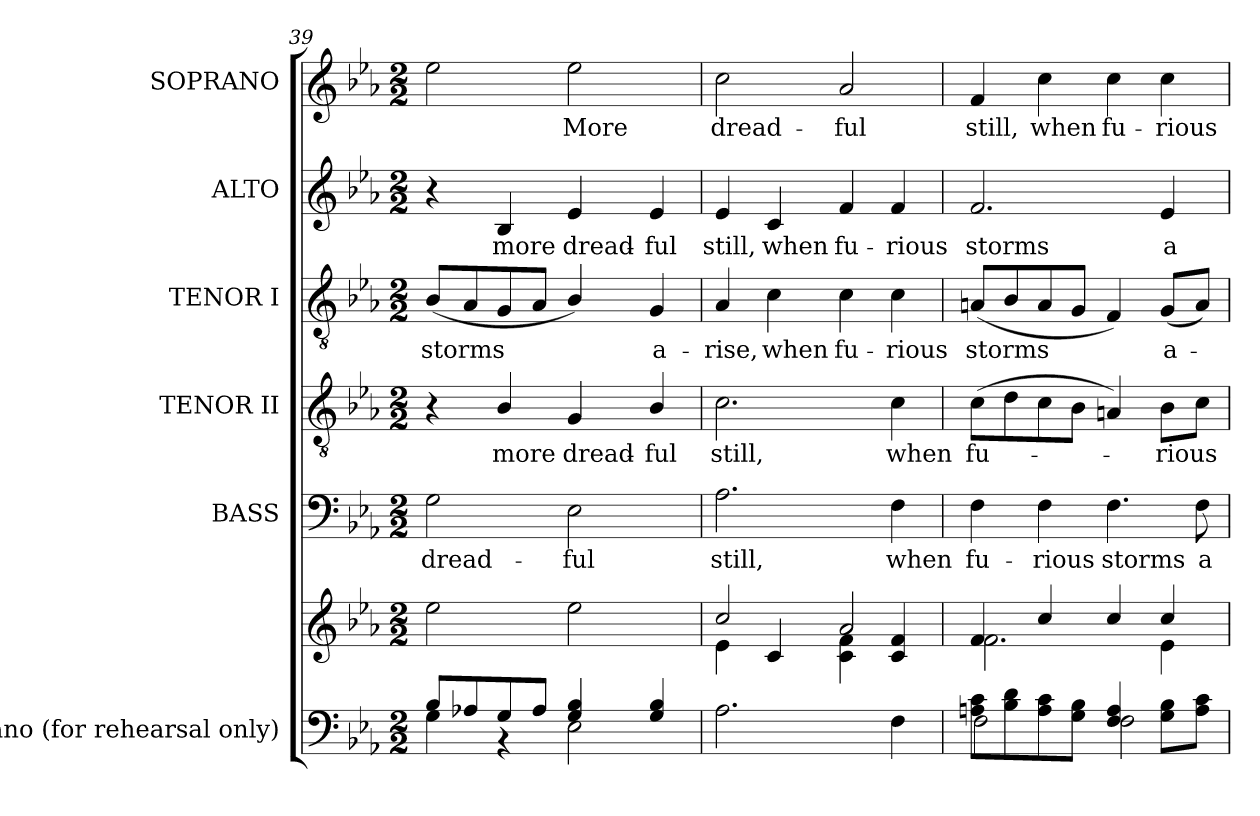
**kern	**kern	**kern	**text	**kern	**text	**kern	**text	**kern	**text	**kern	**text
*part6	*part6	*part5	*part5	*part4	*part4	*part3	*part3	*part2	*part2	*part1	*part1
*staff7	*staff6	*staff5	*staff5	*staff4	*staff4	*staff3	*staff3	*staff2	*staff2	*staff1	*staff1
*I"Piano (for rehearsal only)	*	*I"BASS	*	*I"TENOR II	*	*I"TENOR I	*	*I"ALTO	*	*I"SOPRANO	*
*I'Pno.	*	*I'B.	*	*I'T.	*	*I'T.	*	*I'A.	*	*I'S.	*
*clefF4	*clefG2	*clefF4	*	*clefGv2	*	*clefGv2	*	*clefG2	*	*clefG2	*
*	*	*	*	*ITrd7c12	*	*ITrd7c12	*	*	*	*	*
*k[b-e-a-]	*k[b-e-a-]	*k[b-e-a-]	*	*k[b-e-a-]	*	*k[b-e-a-]	*	*k[b-e-a-]	*	*k[b-e-a-]	*
*E-:	*E-:	*E-:	*	*E-:	*	*E-:	*	*E-:	*	*E-:	*
*M2/2	*M2/2	*M2/2	*	*M2/2	*	*M2/2	*	*M2/2	*	*M2/2	*
=39	=39	=39	=39	=39	=39	=39	=39	=39	=39	=39	=39
*^	*	*	*	*	*	*	*	*	*	*	*
!	!	!	!	!LO:LY:b:color=#000000	!	!	!	!	!	!	!	!
!	!	!	!	!	!	!	!	!LO:LY:b:color=#000000	!	!	!	!
8B-i/L	4Gi\	2ee-i\	2Gi\	dread-	4r	.	(8BB-i/L	storms	4r	.	2ee-i\	.
8A-Xi/	.	.	.	.	.	.	8AA-i/	.	.	.	.	.
!	!	!	!	!	!	!LO:LY:b:color=#000000	!	!	!	!	!	!
!	!	!	!	!	!	!	!	!	!	!LO:LY:b:color=#000000	!	!
8Gi/	4r	.	.	.	4BB-i/	more	8GGi/	.	4B-i/	more	.	.
8A-i/J	.	.	.	.	.	.	8AA-i/J	.	.	.	.	.
!	!	!	!	!LO:LY:b:color=#000000	!	!	!	!	!	!	!	!
!	!	!	!	!	!	!LO:LY:b:color=#000000	!	!	!	!	!	!
!	!	!	!	!	!	!	!	!	!	!LO:LY:b:color=#000000	!	!
!	!	!	!	!	!	!	!	!	!	!	!	!LO:LY:b:color=#000000
4Gi/ 4B-i	2E-i\	2ee-i\	2E-i\	-ful	4GGi/	dread-	4BB-i/)	.	4e-i/	dread-	2ee-i\	More
!	!	!	!	!	!	!LO:LY:b:color=#000000	!	!	!	!	!	!
!	!	!	!	!	!	!	!	!LO:LY:b:color=#000000	!	!	!	!
!	!	!	!	!	!	!	!	!	!	!LO:LY:b:color=#000000	!	!
4Gi/ 4B-i	.	.	.	.	4BB-i/	-ful	4GGi/	a-	4e-i/	-ful	.	.
*v	*v	*	*	*	*	*	*	*	*	*	*	*
=40	=40	=40	=40	=40	=40	=40	=40	=40	=40	=40	=40
*	*^	*	*	*	*	*	*	*	*	*	*
!	!	!	!	!LO:LY:b:color=#000000	!	!	!	!	!	!	!	!
!	!	!	!	!	!	!LO:LY:b:color=#000000	!	!	!	!	!	!
!	!	!	!	!	!	!	!	!LO:LY:b:color=#000000	!	!	!	!
!	!	!	!	!	!	!	!	!	!	!LO:LY:b:color=#000000	!	!
!	!	!	!	!	!	!	!	!	!	!	!	!LO:LY:b:color=#000000
2.A-i\	2cci/	4e-i\	2.A-i\	still,	2.Ci\	still,	4AA-i/	-rise,	4e-i/	still,	2cci\	dread-
!	!	!	!	!	!	!	!	!LO:LY:b:color=#000000	!	!	!	!
!	!	!	!	!	!	!	!	!	!	!LO:LY:b:color=#000000	!	!
.	.	4ci/	.	.	.	.	4Ci\	when	4ci/	when	.	.
!	!	!	!	!	!	!	!	!LO:LY:b:color=#000000	!	!	!	!
!	!	!	!	!	!	!	!	!	!	!LO:LY:b:color=#000000	!	!
!	!	!	!	!	!	!	!	!	!	!	!	!LO:LY:b:color=#000000
.	2a-i/	4ci\ 4fi	.	.	.	.	4Ci\	fu-	4fi/	fu-	2a-i/	-ful
!	!	!	!	!LO:LY:b:color=#000000	!	!	!	!	!	!	!	!
!	!	!	!	!	!	!LO:LY:b:color=#000000	!	!	!	!	!	!
!	!	!	!	!	!	!	!	!LO:LY:b:color=#000000	!	!	!	!
!	!	!	!	!	!	!	!	!	!	!LO:LY:b:color=#000000	!	!
4Fi\	.	4ci/ 4fi	4Fi\	when	4Ci\	when	4Ci\	-rious	4fi/	-rious	.	.
!!LO:PB:g=z
=41	=41	=41	=41	=41	=41	=41	=41	=41	=41	=41	=41	=41
*^	*	*	*	*	*	*	*	*	*	*	*	*
!	!	!	!	!	!LO:LY:b:color=#000000	!	!	!	!	!	!	!	!
!	!	!	!	!	!	!	!LO:LY:b:color=#000000	!	!	!	!	!	!
!	!	!	!	!	!	!	!	!	!LO:LY:b:color=#000000	!	!	!	!
!	!	!	!	!	!	!	!	!	!	!	!LO:LY:b:color=#000000	!	!
!	!	!	!	!	!	!	!	!	!	!	!	!	!LO:LY:b:color=#000000
8Ani\ 8ci\L	2Fi\	4fi/	2.fi\	4Fi\	fu-	(8Ci\L	fu-	(8AAni/L	storms	2.fi/	storms	4fi/	still,
8B-i\ 8di\	.	.	.	.	.	8Di\	.	8BB-i/	.	.	.	.	.
!	!	!	!	!	!LO:LY:b:color=#000000	!	!	!	!	!	!	!	!
!	!	!	!	!	!	!	!	!	!	!	!	!	!LO:LY:b:color=#000000
8Ai\ 8ci\	.	4cci/	.	4Fi\	-rious	8Ci\	.	8AAi/	.	.	.	4cci\	when
8Gi\ 8B-i\J	.	.	.	.	.	8BB-i\J	.	8GGi/J	.	.	.	.	.
!	!	!	!	!	!LO:LY:b:color=#000000	!	!	!	!	!	!	!	!
!	!	!	!	!	!	!	!	!	!	!	!	!	!LO:LY:b:color=#000000
4Fi/ 4Ai	2Fi\	4cci/	.	4.Fi\	storms	4AAni/)	.	4FFi/)	.	.	.	4cci\	fu-
!	!	!	!	!	!	!	!LO:LY:b:color=#000000	!	!	!	!	!	!
!	!	!	!	!	!	!	!	!	!LO:LY:b:color=#000000	!	!	!	!
!	!	!	!	!	!	!	!	!	!	!	!LO:LY:b:color=#000000	!	!
!	!	!	!	!	!	!	!	!	!	!	!	!	!LO:LY:b:color=#000000
8Gi\ 8B-i\L	.	4cci/	4e-i\	.	.	8BB-i\L	-rious	(8GGi/L	a-	4e-i/	a-	4cci\	-rious
!	!	!	!	!	!LO:LY:b:color=#000000	!	!	!	!	!	!	!	!
8Ai\ 8ci\J	.	.	.	8Fi\	a-	8Ci\J	.	8AAi/J)	.	.	.	.	.
*v	*v	*	*	*	*	*	*	*	*	*	*	*	*
*	*v	*v	*	*	*	*	*	*	*	*	*	*
=	=	=	=	=	=	=	=	=	=	=	=
*-	*-	*-	*-	*-	*-	*-	*-	*-	*-	*-	*-
